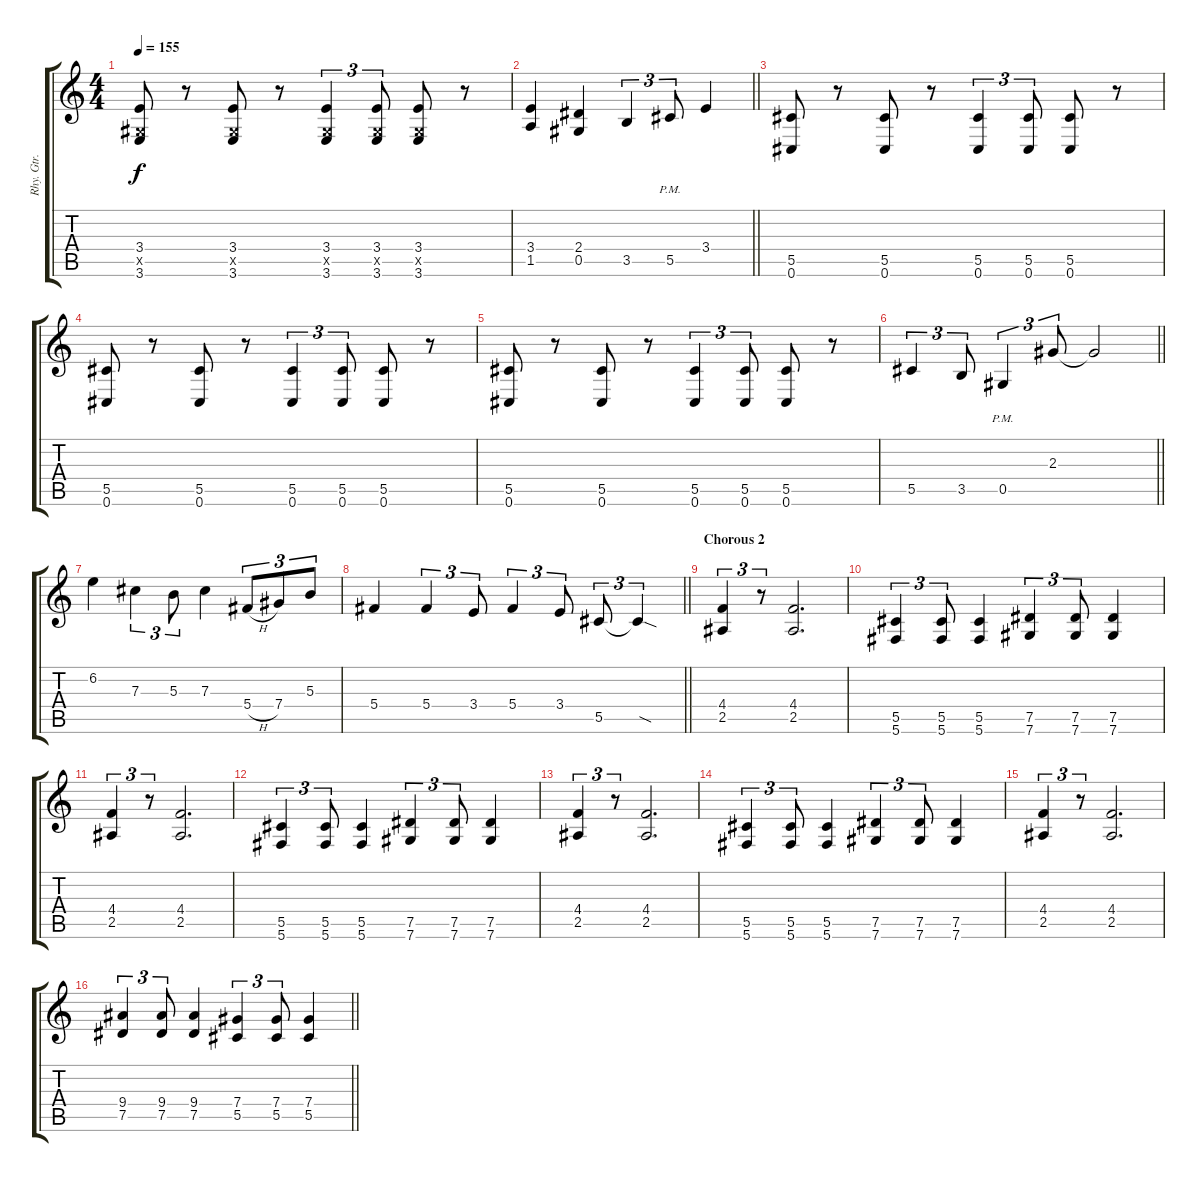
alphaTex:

\track ("Rhy. Gtr. 1" "Rhy. Gtr. ") {instrument distortionguitar}
\staff {score tabs}
\tuning (Eb4 Bb3 Gb3 Db3 Ab2 Db2) {hide}
\ts (4 4)
\tempo 155
\clef g2
\ks c
(3.4 0.5{x} 3.6).8{dy f} r.8 (3.4 0.5{x} 3.6).8 r.8 (3.4 0.5{x} 3.6).4{tu (3 2)} (3.4 0.5{x} 3.6).8{tu (3 2)} (3.4 0.5{x} 3.6).8 r.8 |
\barLineRight lightlight
(3.4 1.5).4 (2.4 0.5).4 3.5.4{tu (3 2)} 5.5{pm}.8{tu (3 2)} 3.4.4 |
\section ("" "")
(5.5 0.6).8 r.8 (5.5 0.6).8 r.8 (5.5 0.6).4{tu (3 2)} (5.5 0.6).8{tu (3 2)} (5.5 0.6).8 r.8 |
(5.5 0.6).8 r.8 (5.5 0.6).8 r.8 (5.5 0.6).4{tu (3 2)} (5.5 0.6).8{tu (3 2)} (5.5 0.6).8 r.8 |
(5.5 0.6).8 r.8 (5.5 0.6).8 r.8 (5.5 0.6).4{tu (3 2)} (5.5 0.6).8{tu (3 2)} (5.5 0.6).8 r.8 |
\barLineRight lightlight
5.5.4{tu (3 2)} 3.5.8{tu (3 2)} 0.5{pm}.4{tu (3 2)} 2.3.8{tu (3 2)} 2.3{t}.2 |
\section ("" "")
6.2.4 7.3.4{tu (3 2)} 5.3.8{tu (3 2)} 7.3.4 5.4{h}.8{tu (3 2)} 7.4.8{tu (3 2)} 5.3.8{tu (3 2)} |
\barLineRight lightlight
5.4.4 5.4.4{tu (3 2)} 3.4.8{tu (3 2)} 5.4.4{tu (3 2)} 3.4.8{tu (3 2)} 5.5.8{tu (3 2)} 5.5{sod t}.4{tu (3 2)} |
\section ("" "Chorous 2")
(4.4 2.5).4{tu (3 2)} r.8{tu (3 2)} (4.4 2.5).2{d} |
(5.5 5.6).4{tu (3 2)} (5.5 5.6).8{tu (3 2)} (5.5 5.6).4 (7.5 7.6).4{tu (3 2)} (7.5 7.6).8{tu (3 2)} (7.5 7.6).4 |
(4.4 2.5).4{tu (3 2)} r.8{tu (3 2)} (4.4 2.5).2{d} |
(5.5 5.6).4{tu (3 2)} (5.5 5.6).8{tu (3 2)} (5.5 5.6).4 (7.5 7.6).4{tu (3 2)} (7.5 7.6).8{tu (3 2)} (7.5 7.6).4 |
(4.4 2.5).4{tu (3 2)} r.8{tu (3 2)} (4.4 2.5).2{d} |
(5.5 5.6).4{tu (3 2)} (5.5 5.6).8{tu (3 2)} (5.5 5.6).4 (7.5 7.6).4{tu (3 2)} (7.5 7.6).8{tu (3 2)} (7.5 7.6).4 |
(4.4 2.5).4{tu (3 2)} r.8{tu (3 2)} (4.4 2.5).2{d} |
\barLineRight lightlight
(9.4 7.5).4{tu (3 2)} (9.4 7.5).8{tu (3 2)} (9.4 7.5).4 (7.4 5.5).4{tu (3 2)} (7.4 5.5).8{tu (3 2)} (7.4 5.5).4
